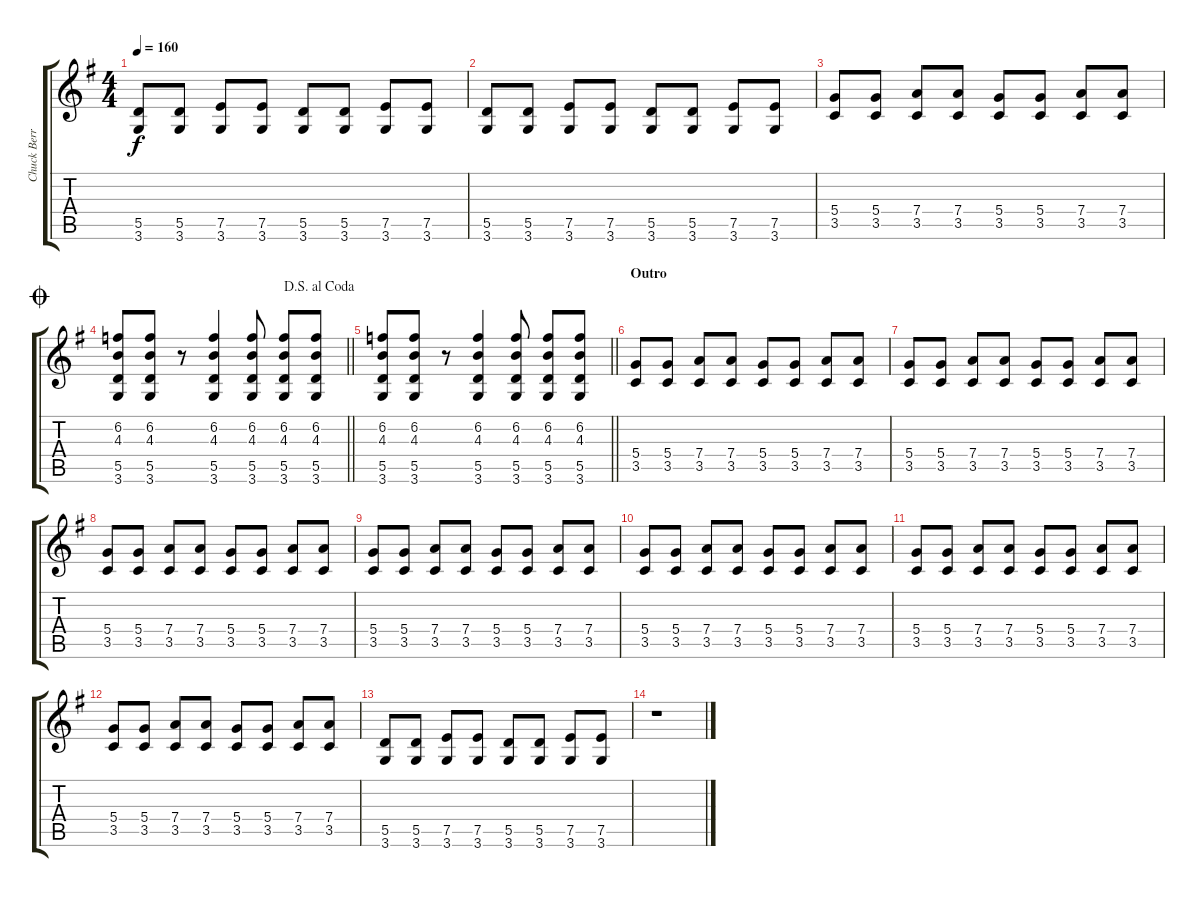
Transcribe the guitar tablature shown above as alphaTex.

\track ("Chuck Berry - Electric Guitar" "Chuck Berr") {instrument electricguitarclean}
\staff {score tabs}
\tuning (E4 B3 G3 D3 A2 E2) {hide}
\ts (4 4)
\tempo 160
\clef g2
\ks g
(5.5 3.6).8{dy f} (5.5 3.6).8 (7.5 3.6).8 (7.5 3.6).8 (5.5 3.6).8 (5.5 3.6).8 (7.5 3.6).8 (7.5 3.6).8 |
(5.5 3.6).8 (5.5 3.6).8 (7.5 3.6).8 (7.5 3.6).8 (5.5 3.6).8 (5.5 3.6).8 (7.5 3.6).8 (7.5 3.6).8 |
(5.4 3.5).8 (5.4 3.5).8 (7.4 3.5).8 (7.4 3.5).8 (5.4 3.5).8 (5.4 3.5).8 (7.4 3.5).8 (7.4 3.5).8 |
\jump coda
\jump dalsegnoalcoda
\barLineRight lightlight
(6.2 4.3 5.5 3.6).8 (6.2 4.3 5.5 3.6).8 r.8 (6.2 4.3 5.5 3.6).4 (6.2 4.3 5.5 3.6).8 (6.2 4.3 5.5 3.6).8 (6.2 4.3 5.5 3.6).8 |
\barLineRight lightlight
(6.2 4.3 5.5 3.6).8 (6.2 4.3 5.5 3.6).8 r.8 (6.2 4.3 5.5 3.6).4 (6.2 4.3 5.5 3.6).8 (6.2 4.3 5.5 3.6).8 (6.2 4.3 5.5 3.6).8 |
\section ("" "Outro")
(5.4 3.5).8 (5.4 3.5).8 (7.4 3.5).8 (7.4 3.5).8 (5.4 3.5).8 (5.4 3.5).8 (7.4 3.5).8 (7.4 3.5).8 |
(5.4 3.5).8 (5.4 3.5).8 (7.4 3.5).8 (7.4 3.5).8 (5.4 3.5).8 (5.4 3.5).8 (7.4 3.5).8 (7.4 3.5).8 |
(5.4 3.5).8 (5.4 3.5).8 (7.4 3.5).8 (7.4 3.5).8 (5.4 3.5).8 (5.4 3.5).8 (7.4 3.5).8 (7.4 3.5).8 |
(5.4 3.5).8 (5.4 3.5).8 (7.4 3.5).8 (7.4 3.5).8 (5.4 3.5).8 (5.4 3.5).8 (7.4 3.5).8 (7.4 3.5).8 |
(5.4 3.5).8 (5.4 3.5).8 (7.4 3.5).8 (7.4 3.5).8 (5.4 3.5).8 (5.4 3.5).8 (7.4 3.5).8 (7.4 3.5).8 |
(5.4 3.5).8 (5.4 3.5).8 (7.4 3.5).8 (7.4 3.5).8 (5.4 3.5).8 (5.4 3.5).8 (7.4 3.5).8 (7.4 3.5).8 |
(5.4 3.5).8 (5.4 3.5).8 (7.4 3.5).8 (7.4 3.5).8 (5.4 3.5).8 (5.4 3.5).8 (7.4 3.5).8 (7.4 3.5).8 |
(5.5 3.6).8 (5.5 3.6).8 (7.5 3.6).8 (7.5 3.6).8 (5.5 3.6).8 (5.5 3.6).8 (7.5 3.6).8 (7.5 3.6).8 |
r.1
